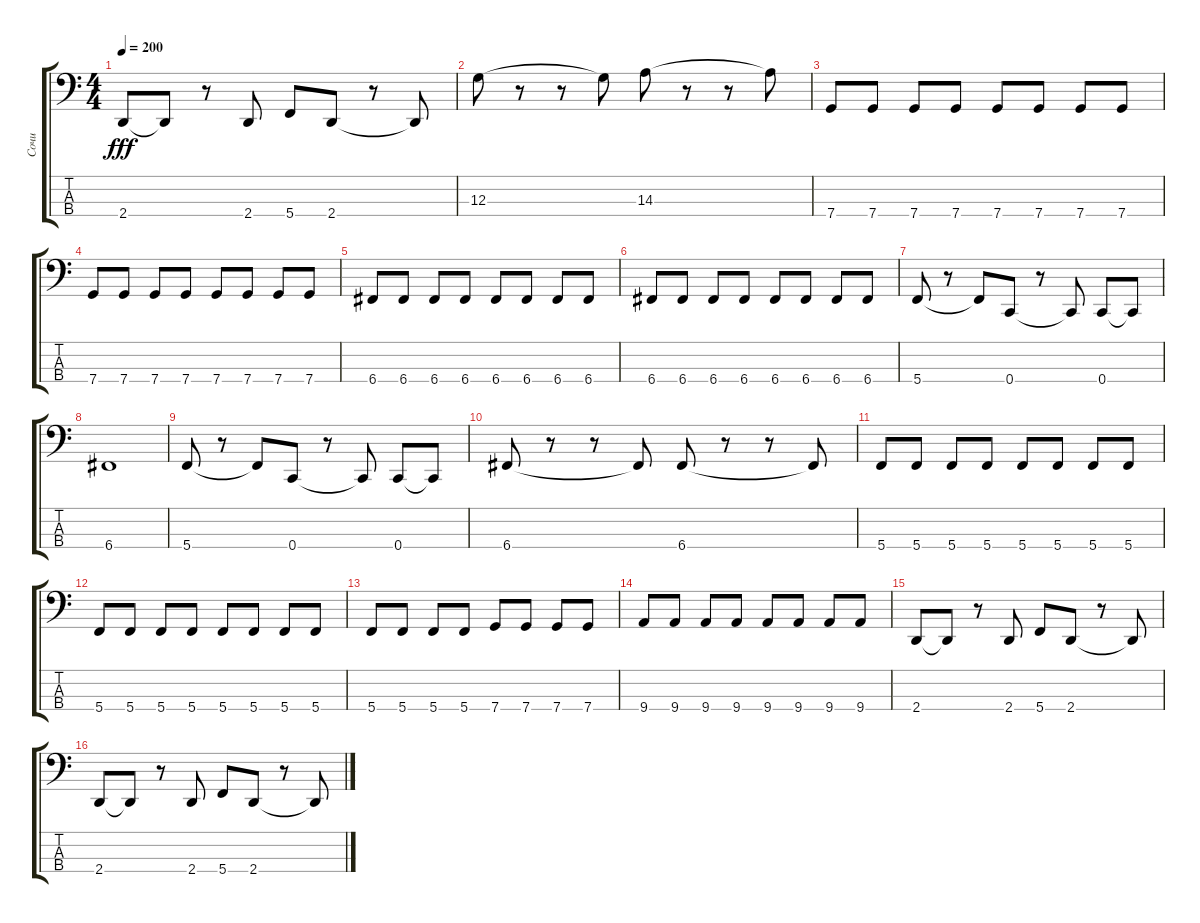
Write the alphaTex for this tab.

\track ("Сочи" "Сочи") {instrument electricbasspick}
\staff {score tabs}
\tuning (F2 C2 G1 C1) {hide}
\ts (4 4)
\tempo 200
\clef f4
\ks c
2.4.8{dy fff} 2.4{t}.8 r.8 2.4.8 5.4.8 2.4.8 r.8 2.4{t}.8 |
12.3.8 r.8 r.8 12.3{t}.8 14.3.8 r.8 r.8 14.3{t}.8 |
7.4.8 7.4.8 7.4.8 7.4.8 7.4.8 7.4.8 7.4.8 7.4.8 |
7.4.8 7.4.8 7.4.8 7.4.8 7.4.8 7.4.8 7.4.8 7.4.8 |
6.4.8 6.4.8 6.4.8 6.4.8 6.4.8 6.4.8 6.4.8 6.4.8 |
6.4.8 6.4.8 6.4.8 6.4.8 6.4.8 6.4.8 6.4.8 6.4.8 |
5.4.8 r.8 5.4{t}.8 0.4.8 r.8 0.4{t}.8 0.4.8 0.4{t}.8 |
6.4.1 |
5.4.8 r.8 5.4{t}.8 0.4.8 r.8 0.4{t}.8 0.4.8 0.4{t}.8 |
6.4.8 r.8 r.8 6.4{t}.8 6.4.8 r.8 r.8 6.4{t}.8 |
5.4.8 5.4.8 5.4.8 5.4.8 5.4.8 5.4.8 5.4.8 5.4.8 |
5.4.8 5.4.8 5.4.8 5.4.8 5.4.8 5.4.8 5.4.8 5.4.8 |
5.4.8 5.4.8 5.4.8 5.4.8 7.4.8 7.4.8 7.4.8 7.4.8 |
9.4.8 9.4.8 9.4.8 9.4.8 9.4.8 9.4.8 9.4.8 9.4.8 |
2.4.8 2.4{t}.8 r.8 2.4.8 5.4.8 2.4.8 r.8 2.4{t}.8 |
2.4.8 2.4{t}.8 r.8 2.4.8 5.4.8 2.4.8 r.8 2.4{t}.8
